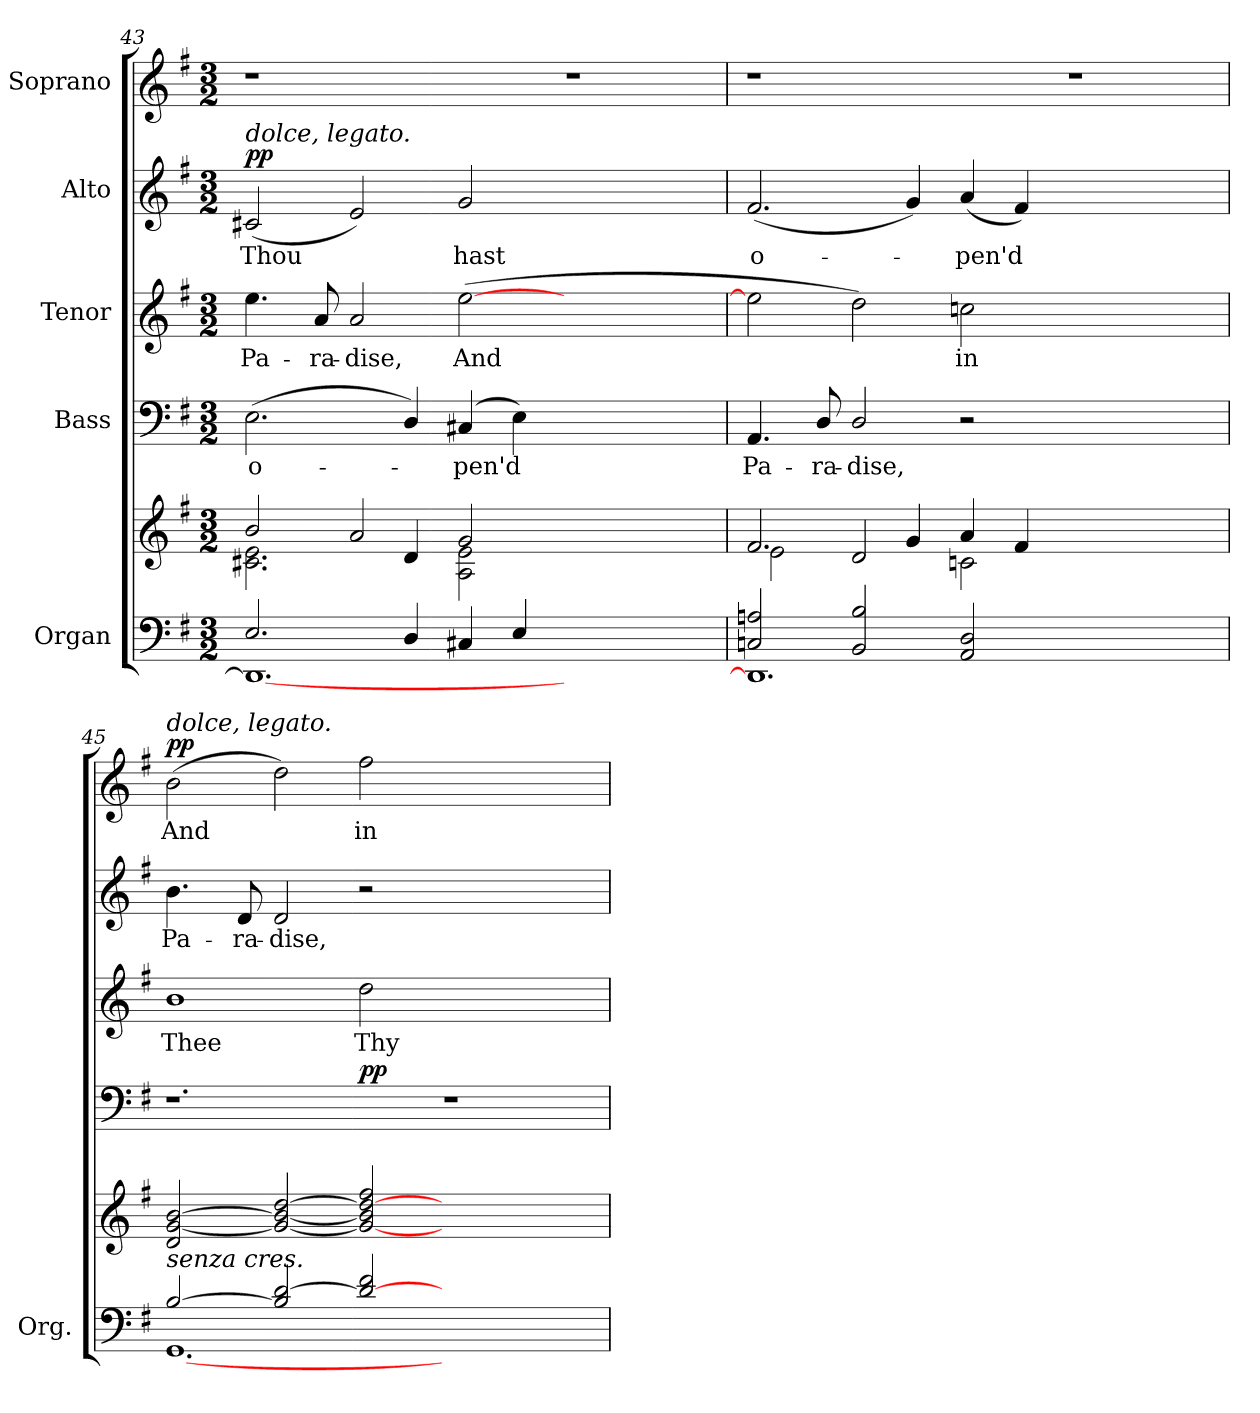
**kern	**kern	**kern	**text	**dynam	**kern	**text	**kern	**text	**dynam	**kern	**text	**dynam
*part5	*part5	*part4	*part4	*part4	*part3	*part3	*part2	*part2	*part2	*part1	*part1	*part1
*staff6	*staff5	*staff4	*staff4	*staff4	*staff3	*staff3	*staff2	*staff2	*staff2	*staff1	*staff1	*staff1
*I"Organ	*	*I"Bass	*	*	*I"Tenor	*	*I"Alto	*	*	*I"Soprano	*	*
*I'Org.	*	*	*	*	*	*	*	*	*	*	*	*
*clefF4	*clefG2	*clefF4	*	*	*clefG2	*	*clefG2	*	*	*clefG2	*	*
*	*	*	*	*	*ITrd7c12	*	*	*	*	*	*	*
*k[f#]	*k[f#]	*k[f#]	*	*	*k[f#]	*	*k[f#]	*	*	*k[f#]	*	*
*G:	*G:	*G:	*	*	*G:	*	*G:	*	*	*G:	*	*
*M3/2	*M3/2	*M3/2	*	*	*M3/2	*	*M3/2	*	*	*M3/2	*	*
=43	=43	=43	=43	=43	=43	=43	=43	=43	=43	=43	=43	=43
*^	*^	*	*	*	*	*	*	*	*	*	*	*
!	!	!	!	!	!LO:LY:b:color=#000000	!	!	!	!	!	!	!	!	!
!	!	!	!	!	!	!	!	!LO:LY:b:color=#000000	!	!	!	!	!	!
!	!	!	!	!	!	!	!	!	!LO:TX:a:i:t=dolce, legato.	!	!	!	!	!
!	!	!	!	!	!	!	!	!	!	!LO:LY:b:color=#000000	!	!LO:N:vis=1	!	!
2.Ei/	1.DDi_	2bi/	2.c#Xi\ 2.ei	(2.Ei\	o-	.	4.ei\	Pa-	(2c#Xi/	Thou	pp	1.r	.	.
!	!	!	!	!	!	!	!	!LO:LY:b:color=#000000	!	!	!	!	!	!
.	.	.	.	.	.	.	8Ai/	-ra-	.	.	.	.	.	.
!	!	!	!	!	!	!	!	!LO:LY:b:color=#000000	!	!	!	!	!	!
.	.	2ai/	.	.	.	.	2Ai/	-dise,	2ei/)	.	.	.	.	.
4Di/	.	.	4di/	4Di/)	.	.	.	.	.	.	.	.	.	.
!	!	!	!	!	!LO:LY:b:color=#000000	!	!	!	!	!	!	!	!	!
!	!	!	!	!	!	!	!	!LO:LY:b:color=#000000	!	!	!	!	!	!
!	!	!	!	!	!	!	!	!	!	!LO:LY:b:color=#000000	!	!	!	!
4C#Xi/	.	2gi/	2Ai\ 2ei	(4C#Xi/	-pen'd	.	([2ei\	And	2gi/	hast	.	.	.	.
4Ei/	.	.	.	4Ei\)	.	.	.	.	.	.	.	.	.	.
!	!	!	!	!	!	!	!	!	!	!	!	!LO:N:vis=1	!	!
1.ryy	1.ryy	1.ryy	1.ryy	1.ryy	.	.	1.ryy	.	1.ryy	.	.	1.r	.	.
=44	=44	=44	=44	=44	=44	=44	=44	=44	=44	=44	=44	=44	=44	=44
!	!	!	!	!	!LO:LY:b:color=#000000	!	!	!	!	!	!	!	!	!
!	!	!	!	!	!	!	!	!	!	!LO:LY:b:color=#000000	!	!LO:N:vis=1	!	!
2Cni/ 2Ani	1.DDi]	2.f#i/	2ei\	4.AAi/	Pa-	.	2ei\]	.	(2.f#i/	o-	.	1.r	.	.
!	!	!	!	!	!LO:LY:b:color=#000000	!	!	!	!	!	!	!	!	!
.	.	.	.	8Di/	-ra-	.	.	.	.	.	.	.	.	.
!	!	!	!	!	!LO:LY:b:color=#000000	!	!	!	!	!	!	!	!	!
2BBi/ 2Bi	.	.	2di/	2Di/	-dise,	.	2di\)	.	.	.	.	.	.	.
.	.	4gi/	.	.	.	.	.	.	4gi/)	.	.	.	.	.
!	!	!	!	!	!	!	!	!LO:LY:b:color=#000000	!	!	!	!	!	!
!	!	!	!	!	!	!	!	!	!	!LO:LY:b:color=#000000	!	!	!	!
2AAi/ 2Di	.	4ai/	2cni\	2r	.	.	2cni\	in	(4ai/	-pen'd	.	.	.	.
.	.	4f#i/	.	.	.	.	.	.	4f#i/)	.	.	.	.	.
!	!	!	!	!	!	!	!	!	!	!	!	!LO:N:vis=1	!	!
1.ryy	1.ryy	1.ryy	1.ryy	1.ryy	.	.	1.ryy	.	1.ryy	.	.	1.r	.	.
!!LO:PB:g=z
=45	=45	=45	=45	=45	=45	=45	=45	=45	=45	=45	=45	=45	=45	=45
!	!	!	!	!LO:N:vis=1	!	!	!	!	!	!	!	!	!	!
*	*	*v	*v	*	*	*	*	*	*	*	*	*	*	*
*	*	*^	*	*	*	*	*	*	*	*	*	*	*
!	!	!	!	!	!	!	!	!LO:LY:b:color=#000000	!	!	!	!	!	!
*	*	*v	*v	*	*	*	*	*	*	*	*	*	*	*
*	*	*^	*	*	*	*	*	*	*	*	*	*	*
!	!	!	!	!	!	!	!	!	!	!LO:LY:b:color=#000000	!	!	!	!
*	*	*v	*v	*	*	*	*	*	*	*	*	*	*	*
*	*	*^	*	*	*	*	*	*	*	*	*	*	*
!	!	!	!	!	!	!	!	!	!	!	!	!LO:TX:a:i:t=dolce, legato.	!	!
!LO:TX:a:i:t=senza cres.	!	!	!	!	!	!	!	!	!	!	!	!	!	!
!	!	!	!	!	!	!	!	!	!	!	!	!	!LO:LY:b:color=#000000	!
*	*	*v	*v	*^	*	*	*	*	*	*	*	*	*	*
[2Bi/	[1.GGi	2di/ [2gi [2bi	1.r	1ryy	.	.	1Bi	Thee	4.bi\	Pa-	.	(2bi\	And	pp
!	!	!	!	!	!	!	!	!	!	!LO:LY:b:color=#000000	!	!	!	!
.	.	.	.	.	.	.	.	.	8di/	-ra-	.	.	.	.
!	!	!	!	!	!	!	!	!	!	!LO:LY:b:color=#000000	!	!	!	!
2Bi/] [2di	.	2gi/_ 2bi_ [2ddi	.	.	.	.	.	.	2di/	-dise,	.	2ddi\)	.	.
!	!	!	!	!	!	!	!	!LO:LY:b:color=#000000	!	!	!	!	!	!
!	!	!	!	!	!	!	!	!	!	!	!	!	!LO:LY:b:color=#000000	!
2di/_ 2f#i	.	2gi/_ 2bi] 2ddi_ 2ff#i	.	0ryy	.	pp	2di\	Thy	2r	.	.	2ff#i\	in	.
!	!	!	!LO:N:vis=1	!	!	!	!	!	!	!	!	!	!	!
1.ryy	1.ryy	1.ryy	1.r	.	.	.	1.ryy	.	1.ryy	.	.	1.ryy	.	.
*v	*v	*	*v	*v	*	*	*	*	*	*	*	*	*	*
=	=	=	=	=	=	=	=	=	=	=	=	=
*-	*-	*-	*-	*-	*-	*-	*-	*-	*-	*-	*-	*-
